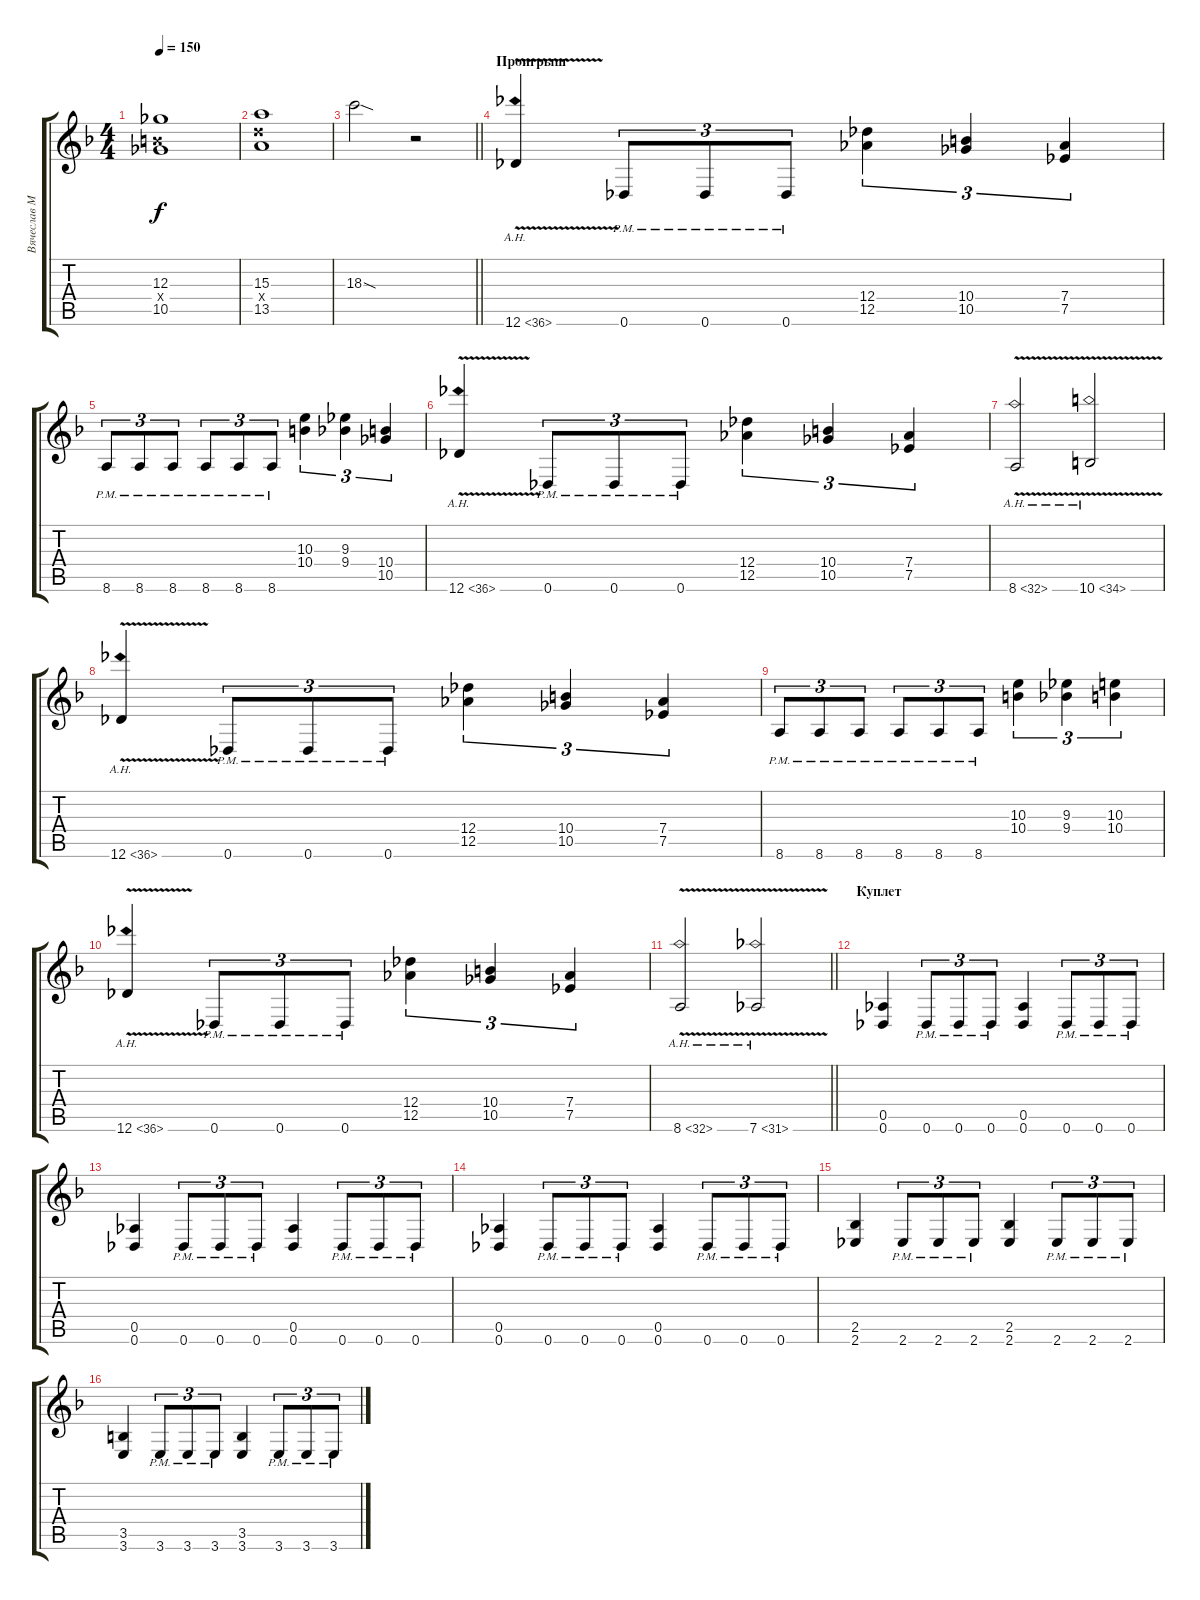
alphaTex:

\track ("Вячеслав Молчанов" "Вячеслав М") {instrument distortionguitar}
\staff {score tabs}
\tuning (Eb4 Bb3 Gb3 Db3 Ab2 Db2) {hide}
\ts (4 4)
\tempo 150
\clef g2
\ks dminor
(12.3 10.4{x} 10.5).1{dy f} |
(15.3 13.4{x} 13.5).1 |
\barLineRight lightlight
18.3{sod}.2 r.2 |
\section ("" "Проигрыш")
12.6{ah 24 v}.4 0.6{pm}.8{tu (3 2)} 0.6{pm}.8{tu (3 2)} 0.6{pm}.8{tu (3 2)} (12.4 12.5).4{tu (3 2)} (10.4 10.5).4{tu (3 2)} (7.4 7.5).4{tu (3 2)} |
8.6{pm}.8{tu (3 2)} 8.6{pm}.8{tu (3 2)} 8.6{pm}.8{tu (3 2)} 8.6{pm}.8{tu (3 2)} 8.6{pm}.8{tu (3 2)} 8.6{pm}.8{tu (3 2)} (10.3 10.4).4{tu (3 2)} (9.3 9.4).4{tu (3 2)} (10.4 10.5).4{tu (3 2)} |
12.6{ah 24 v}.4 0.6{pm}.8{tu (3 2)} 0.6{pm}.8{tu (3 2)} 0.6{pm}.8{tu (3 2)} (12.4 12.5).4{tu (3 2)} (10.4 10.5).4{tu (3 2)} (7.4 7.5).4{tu (3 2)} |
8.6{ah 24 v}.2 10.6{ah 24 v}.2 |
12.6{ah 24 v}.4 0.6{pm}.8{tu (3 2)} 0.6{pm}.8{tu (3 2)} 0.6{pm}.8{tu (3 2)} (12.4 12.5).4{tu (3 2)} (10.4 10.5).4{tu (3 2)} (7.4 7.5).4{tu (3 2)} |
8.6{pm}.8{tu (3 2)} 8.6{pm}.8{tu (3 2)} 8.6{pm}.8{tu (3 2)} 8.6{pm}.8{tu (3 2)} 8.6{pm}.8{tu (3 2)} 8.6{pm}.8{tu (3 2)} (10.3 10.4).4{tu (3 2)} (9.3 9.4).4{tu (3 2)} (10.3 10.4).4{tu (3 2)} |
12.6{ah 24 v}.4 0.6{pm}.8{tu (3 2)} 0.6{pm}.8{tu (3 2)} 0.6{pm}.8{tu (3 2)} (12.4 12.5).4{tu (3 2)} (10.4 10.5).4{tu (3 2)} (7.4 7.5).4{tu (3 2)} |
\barLineRight lightlight
8.6{ah 24 v}.2 7.6{ah 24 v}.2 |
\section ("" "Куплет")
(0.5 0.6).4 0.6{pm}.8{tu (3 2)} 0.6{pm}.8{tu (3 2)} 0.6{pm}.8{tu (3 2)} (0.5 0.6).4 0.6{pm}.8{tu (3 2)} 0.6{pm}.8{tu (3 2)} 0.6{pm}.8{tu (3 2)} |
(0.5 0.6).4 0.6{pm}.8{tu (3 2)} 0.6{pm}.8{tu (3 2)} 0.6{pm}.8{tu (3 2)} (0.5 0.6).4 0.6{pm}.8{tu (3 2)} 0.6{pm}.8{tu (3 2)} 0.6{pm}.8{tu (3 2)} |
(0.5 0.6).4 0.6{pm}.8{tu (3 2)} 0.6{pm}.8{tu (3 2)} 0.6{pm}.8{tu (3 2)} (0.5 0.6).4 0.6{pm}.8{tu (3 2)} 0.6{pm}.8{tu (3 2)} 0.6{pm}.8{tu (3 2)} |
(2.5 2.6).4 2.6{pm}.8{tu (3 2)} 2.6{pm}.8{tu (3 2)} 2.6{pm}.8{tu (3 2)} (2.5 2.6).4 2.6{pm}.8{tu (3 2)} 2.6{pm}.8{tu (3 2)} 2.6{pm}.8{tu (3 2)} |
(3.5 3.6).4 3.6{pm}.8{tu (3 2)} 3.6{pm}.8{tu (3 2)} 3.6{pm}.8{tu (3 2)} (3.5 3.6).4 3.6{pm}.8{tu (3 2)} 3.6{pm}.8{tu (3 2)} 3.6{pm}.8{tu (3 2)}
